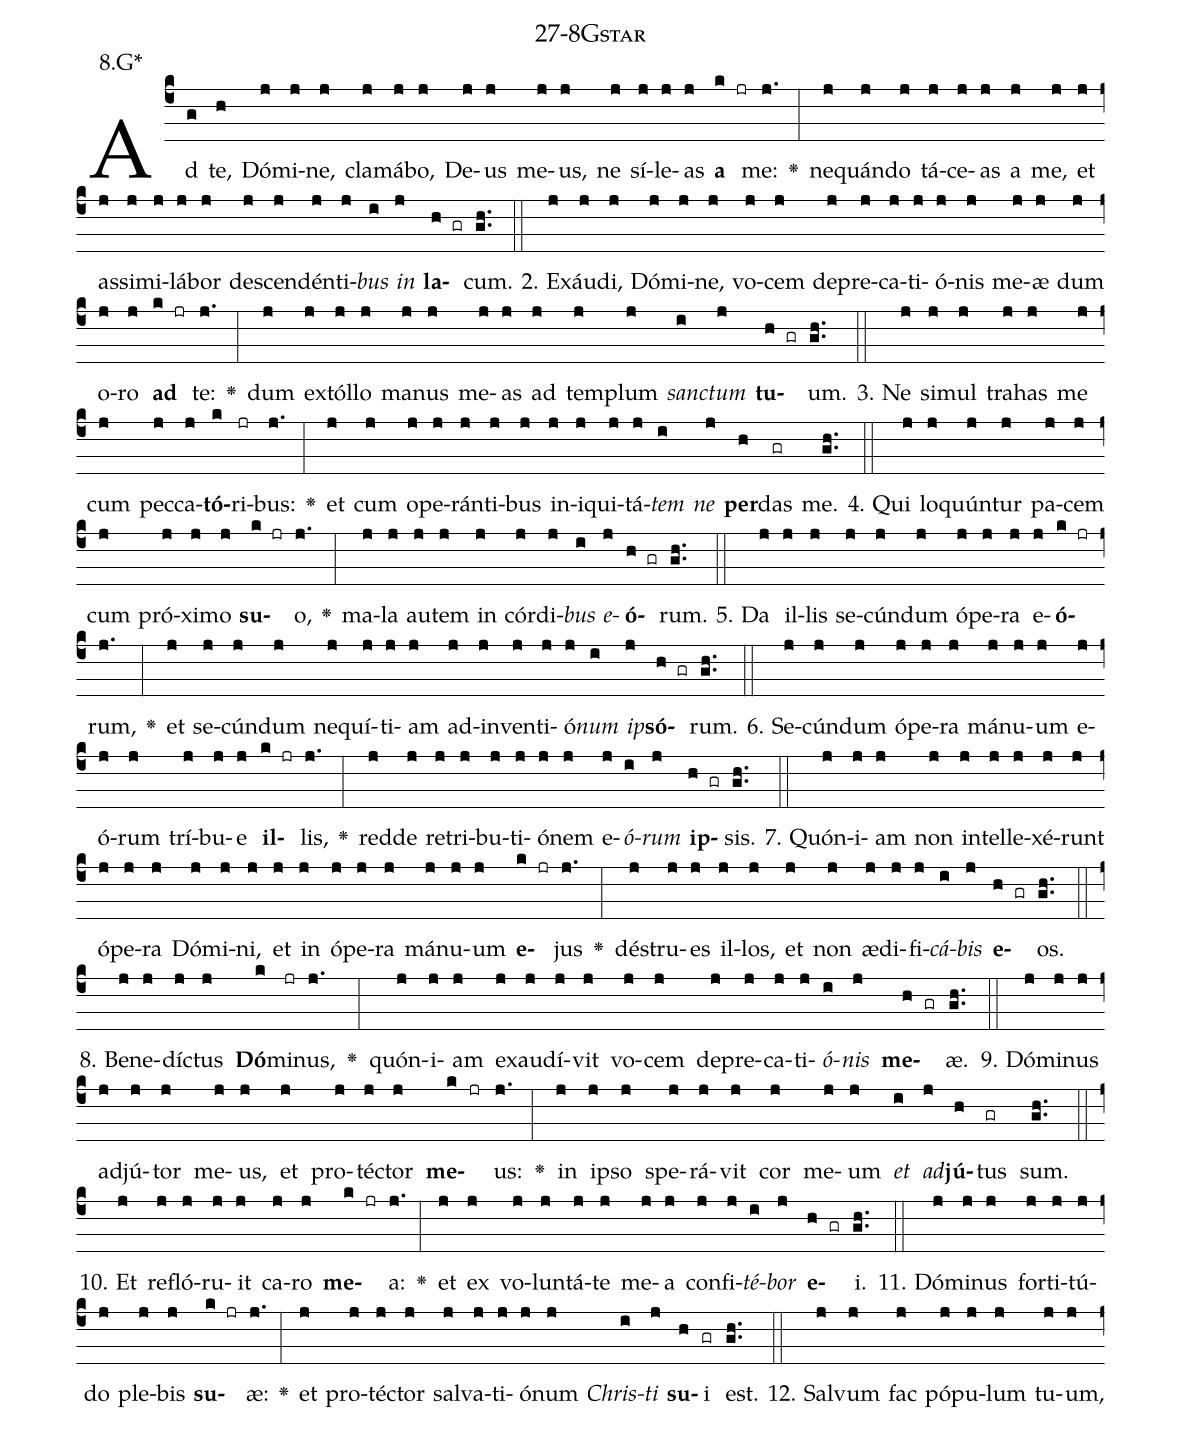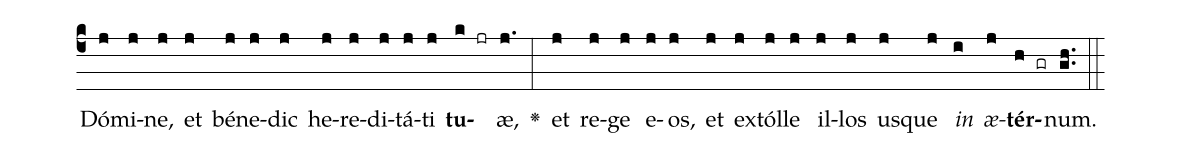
name: 27-8Gstar;
annotation: 8.G*;
%%
(c4)Ad(g) te,(h) Dó(j)mi(j)ne,(j) cla(j)má(j)bo,(j) De(j)us(j) me(j)us,(j) ne(j) sí(j)le(j)as(j) <b>a</b>(k jr) me:(j.) <v>\greheightstar</v>(:) ne(j)quán(j)do(j) tá(j)ce(j)as(j) a(j) me,(j) et(j) as(j)si(j)mi(j)lá(j)bor(j) de(j)scen(j)dén(j)ti(j)<i>bus</i>(i) <i>in</i>(j) <b>la</b>(h gr)cum.(gh..) (::)
2. Ex(j)áu(j)di,(j) Dó(j)mi(j)ne,(j) vo(j)cem(j) de(j)pre(j)ca(j)ti(j)ó(j)nis(j) me(j)æ(j) dum(j) o(j)ro(j) <b>ad</b>(k jr) te:(j.) <v>\greheightstar</v>(:) dum(j) ex(j)tól(j)lo(j) ma(j)nus(j) me(j)as(j) ad(j) tem(j)plum(j) <i>sanc</i>(i)<i>tum</i>(j) <b>tu</b>(h gr)um.(gh..) (::)
3. Ne(j) si(j)mul(j) tra(j)has(j) me(j) cum(j) pec(j)ca(j)<b>tó</b>(k)ri(jr)bus:(j.) <v>\greheightstar</v>(:) et(j) cum(j) o(j)pe(j)rán(j)ti(j)bus(j) in(j)i(j)qui(j)tá(j)<i>tem</i>(i) <i>ne</i>(j) <b>per</b>(h)das(gr) me.(gh..) (::)
4. Qui(j) lo(j)quún(j)tur(j) pa(j)cem(j) cum(j) pró(j)xi(j)mo(j) <b>su</b>(k jr)o,(j.) <v>\greheightstar</v>(:) ma(j)la(j) au(j)tem(j) in(j) cór(j)di(j)<i>bus</i>(i) <i>e</i>(j)<b>ó</b>(h gr)rum.(gh..) (::)
5. Da(j) il(j)lis(j) se(j)cún(j)dum(j) ó(j)pe(j)ra(j) e(j)<b>ó</b>(k jr)rum,(j.) <v>\greheightstar</v>(:) et(j) se(j)cún(j)dum(j) ne(j)quí(j)ti(j)am(j) ad(j)in(j)ven(j)ti(j)ó(j)<i>num</i>(i) <i>ip</i>(j)<b>só</b>(h gr)rum.(gh..) (::)
6. Se(j)cún(j)dum(j) ó(j)pe(j)ra(j) má(j)nu(j)um(j) e(j)ó(j)rum(j) trí(j)bu(j)e(j) <b>il</b>(k jr)lis,(j.) <v>\greheightstar</v>(:) red(j)de(j) re(j)tri(j)bu(j)ti(j)ó(j)nem(j) e(j)<i>ó</i>(i)<i>rum</i>(j) <b>ip</b>(h gr)sis.(gh..) (::)
7. Quón(j)i(j)am(j) non(j) in(j)tel(j)le(j)xé(j)runt(j) ó(j)pe(j)ra(j) Dó(j)mi(j)ni,(j) et(j) in(j) ó(j)pe(j)ra(j) má(j)nu(j)um(j) <b>e</b>(k jr)jus(j.) <v>\greheightstar</v>(:) dé(j)stru(j)es(j) il(j)los,(j) et(j) non(j) æ(j)di(j)fi(j)<i>cá</i>(i)<i>bis</i>(j) <b>e</b>(h gr)os.(gh..) (::)
8. Be(j)ne(j)díc(j)tus(j) <b>Dó</b>(k)mi(jr)nus,(j.) <v>\greheightstar</v>(:) quón(j)i(j)am(j) ex(j)au(j)dí(j)vit(j) vo(j)cem(j) de(j)pre(j)ca(j)ti(j)<i>ó</i>(i)<i>nis</i>(j) <b>me</b>(h gr)æ.(gh..) (::)
9. Dó(j)mi(j)nus(j) ad(j)jú(j)tor(j) me(j)us,(j) et(j) pro(j)téc(j)tor(j) <b>me</b>(k jr)us:(j.) <v>\greheightstar</v>(:) in(j) ip(j)so(j) spe(j)rá(j)vit(j) cor(j) me(j)um(j) <i>et</i>(i) <i>ad</i>(j)<b>jú</b>(h)tus(gr) sum.(gh..) (::)
10. Et(j) re(j)fló(j)ru(j)it(j) ca(j)ro(j) <b>me</b>(k jr)a:(j.) <v>\greheightstar</v>(:) et(j) ex(j) vo(j)lun(j)tá(j)te(j) me(j)a(j) con(j)fi(j)<i>té</i>(i)<i>bor</i>(j) <b>e</b>(h gr)i.(gh..) (::)
11. Dó(j)mi(j)nus(j) for(j)ti(j)tú(j)do(j) ple(j)bis(j) <b>su</b>(k jr)æ:(j.) <v>\greheightstar</v>(:) et(j) pro(j)téc(j)tor(j) sal(j)va(j)ti(j)ó(j)num(j) <i>Chris</i>(i)<i>ti</i>(j) <b>su</b>(h)i(gr) est.(gh..) (::)
12. Sal(j)vum(j) fac(j) pó(j)pu(j)lum(j) tu(j)um,(j) Dó(j)mi(j)ne,(j) et(j) bé(j)ne(j)dic(j) he(j)re(j)di(j)tá(j)ti(j) <b>tu</b>(k jr)æ,(j.) <v>\greheightstar</v>(:) et(j) re(j)ge(j) e(j)os,(j) et(j) ex(j)tól(j)le(j) il(j)los(j) us(j)que(j) <i>in</i>(i) <i>æ</i>(j)<b>tér</b>(h gr)num.(gh..) (::)
